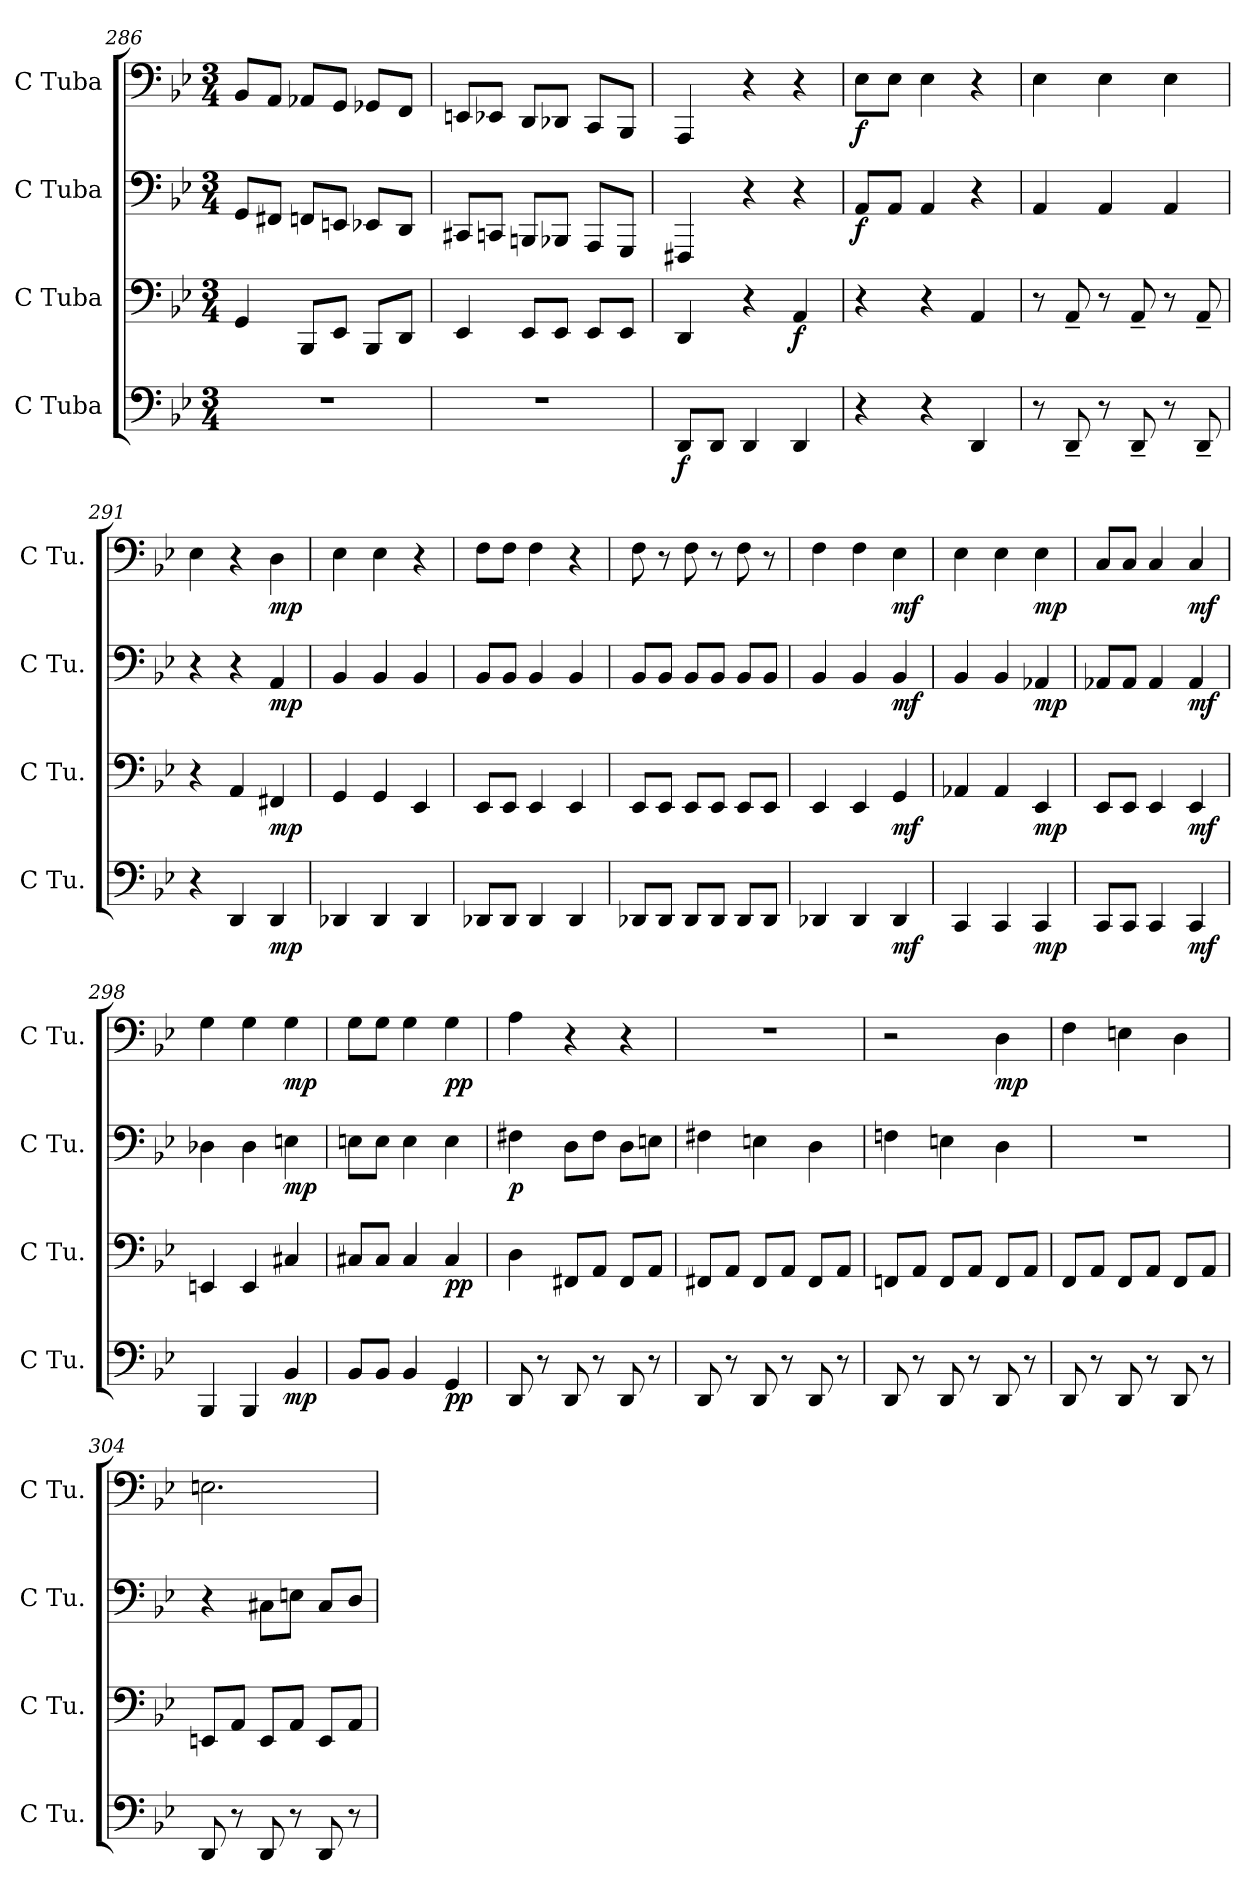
**kern	**dynam	**kern	**dynam	**kern	**dynam	**kern	**dynam
*part4	*part4	*part3	*part3	*part2	*part2	*part1	*part1
*staff4	*staff4	*staff3	*staff3	*staff2	*staff2	*staff1	*staff1
*I"C Tuba	*	*I"C Tuba	*	*I"C Tuba	*	*I"C Tuba	*
*I'C Tu.	*	*I'C Tu.	*	*I'C Tu.	*	*I'C Tu.	*
*clefF4	*	*clefF4	*	*clefF4	*	*clefF4	*
*k[b-e-]	*	*k[b-e-]	*	*k[b-e-]	*	*k[b-e-]	*
*M3/4	*	*M3/4	*	*M3/4	*	*M3/4	*
=286	=286	=286	=286	=286	=286	=286	=286
2.r	.	4GG/	.	8GG/L	.	8BB-/L	.
.	.	.	.	8FF#X/J	.	8AA/J	.
.	.	8BBB-/L	.	8FFn/L	.	8AA-X/L	.
.	.	8EE-/J	.	8EEn/J	.	8GG/J	.
.	.	8BBB-/L	.	8EE-X/L	.	8GG-X/L	.
.	.	8DD/J	.	8DD/J	.	8FF/J	.
=287	=287	=287	=287	=287	=287	=287	=287
2.r	.	4EE-/	.	8CC#X/L	.	8EEn/L	.
.	.	.	.	8CCn/J	.	8EE-X/J	.
.	.	8EE-/L	.	8BBBn/L	.	8DD/L	.
.	.	8EE-/J	.	8BBB-X/J	.	8DD-X/J	.
.	.	8EE-/L	.	8AAA/L	.	8CC/L	.
.	.	8EE-/J	.	8GGG/J	.	8BBB-/J	.
=288	=288	=288	=288	=288	=288	=288	=288
!	!LO:DY:b	!	!	!	!	!	!
8DD/L	f	4DD/	.	4FFF#X/	.	4AAA/	.
8DD/J	.	.	.	.	.	.	.
4DD/	.	4r	.	4r	.	4r	.
!	!	!	!LO:DY:b	!	!	!	!
4DD/	.	4AA/	f	4r	.	4r	.
=289	=289	=289	=289	=289	=289	=289	=289
!	!	!	!	!	!LO:DY:b	!	!LO:DY:b
4r	.	4r	.	8AA/L	f	8E-\L	f
.	.	.	.	8AA/J	.	8E-\J	.
4r	.	4r	.	4AA/	.	4E-\	.
4DD/	.	4AA/	.	4r	.	4r	.
!!LO:PB:g=z
=290	=290	=290	=290	=290	=290	=290	=290
8r	.	8r	.	4AA/	.	4E-\	.
8DD~/	.	8AA~/	.	.	.	.	.
8r	.	8r	.	4AA/	.	4E-\	.
8DD~/	.	8AA~/	.	.	.	.	.
8r	.	8r	.	4AA/	.	4E-\	.
8DD~/	.	8AA~/	.	.	.	.	.
=291	=291	=291	=291	=291	=291	=291	=291
4r	.	4r	.	4r	.	4E-\	.
4DD/	.	4AA/	.	4r	.	4r	.
!	!LO:DY:b	!	!LO:DY:b	!	!LO:DY:b	!	!LO:DY:b
4DD/	mp	4FF#X/	mp	4AA/	mp	4D\	mp
=292	=292	=292	=292	=292	=292	=292	=292
4DD-X/	.	4GG/	.	4BB-/	.	4E-\	.
4DD-/	.	4GG/	.	4BB-/	.	4E-\	.
4DD-/	.	4EE-/	.	4BB-/	.	4r	.
=293	=293	=293	=293	=293	=293	=293	=293
8DD-X/L	.	8EE-/L	.	8BB-/L	.	8F\L	.
8DD-/J	.	8EE-/J	.	8BB-/J	.	8F\J	.
4DD-/	.	4EE-/	.	4BB-/	.	4F\	.
4DD-/	.	4EE-/	.	4BB-/	.	4r	.
=294	=294	=294	=294	=294	=294	=294	=294
8DD-X/L	.	8EE-/L	.	8BB-/L	.	8F\	.
8DD-/J	.	8EE-/J	.	8BB-/J	.	8r	.
8DD-/L	.	8EE-/L	.	8BB-/L	.	8F\	.
8DD-/J	.	8EE-/J	.	8BB-/J	.	8r	.
8DD-/L	.	8EE-/L	.	8BB-/L	.	8F\	.
8DD-/J	.	8EE-/J	.	8BB-/J	.	8r	.
=295	=295	=295	=295	=295	=295	=295	=295
4DD-X/	.	4EE-/	.	4BB-/	.	4F\	.
4DD-/	.	4EE-/	.	4BB-/	.	4F\	.
!	!LO:DY:b	!	!LO:DY:b	!	!LO:DY:b	!	!LO:DY:b
4DD-/	mf	4GG/	mf	4BB-/	mf	4E-\	mf
=296	=296	=296	=296	=296	=296	=296	=296
4CC/	.	4AA-X/	.	4BB-/	.	4E-\	.
4CC/	.	4AA-/	.	4BB-/	.	4E-\	.
!	!LO:DY:b	!	!LO:DY:b	!	!LO:DY:b	!	!LO:DY:b
4CC/	mp	4EE-/	mp	4AA-X/	mp	4E-\	mp
!!LO:LB:g=z
=297	=297	=297	=297	=297	=297	=297	=297
8CC/L	.	8EE-/L	.	8AA-X/L	.	8C/L	.
8CC/J	.	8EE-/J	.	8AA-/J	.	8C/J	.
4CC/	.	4EE-/	.	4AA-/	.	4C/	.
!	!LO:DY:b	!	!LO:DY:b	!	!LO:DY:b	!	!LO:DY:b
4CC/	mf	4EE-/	mf	4AA-/	mf	4C/	mf
=298	=298	=298	=298	=298	=298	=298	=298
4BBB-/	.	4EEn/	.	4D-X\	.	4G\	.
4BBB-/	.	4EE/	.	4D-\	.	4G\	.
!	!LO:DY:b	!	!	!	!LO:DY:b	!	!LO:DY:b
4BB-/	mp	4C#X/	.	4En\	mp	4G\	mp
=299	=299	=299	=299	=299	=299	=299	=299
8BB-/L	.	8C#X/L	.	8En\L	.	8G\L	.
8BB-/J	.	8C#/J	.	8E\J	.	8G\J	.
4BB-/	.	4C#/	.	4E\	.	4G\	.
!	!LO:DY:b	!	!LO:DY:b	!	!	!	!LO:DY:b
4GG/	pp	4C#/	pp	4E\	.	4G\	pp
=300	=300	=300	=300	=300	=300	=300	=300
!	!	!	!	!	!LO:DY:b	!	!
8DD/	.	4D\	.	4F#X\	p	4A\	.
8r	.	.	.	.	.	.	.
8DD/	.	8FF#X/L	.	8D\L	.	4r	.
8r	.	8AA/J	.	8F#\J	.	.	.
8DD/	.	8FF#/L	.	8D\L	.	4r	.
8r	.	8AA/J	.	8En\J	.	.	.
=301	=301	=301	=301	=301	=301	=301	=301
8DD/	.	8FF#X/L	.	4F#X\	.	2.r	.
8r	.	8AA/J	.	.	.	.	.
8DD/	.	8FF#/L	.	4En\	.	.	.
8r	.	8AA/J	.	.	.	.	.
8DD/	.	8FF#/L	.	4D\	.	.	.
8r	.	8AA/J	.	.	.	.	.
=302	=302	=302	=302	=302	=302	=302	=302
8DD/	.	8FFn/L	.	4Fn\	.	2r	.
8r	.	8AA/J	.	.	.	.	.
8DD/	.	8FF/L	.	4En\	.	.	.
8r	.	8AA/J	.	.	.	.	.
!	!	!	!	!	!	!	!LO:DY:b
8DD/	.	8FF/L	.	4D\	.	4D\	mp
8r	.	8AA/J	.	.	.	.	.
!!LO:LB:g=z
=303	=303	=303	=303	=303	=303	=303	=303
8DD/	.	8FF/L	.	2.r	.	4F\	.
8r	.	8AA/J	.	.	.	.	.
8DD/	.	8FF/L	.	.	.	4En\	.
8r	.	8AA/J	.	.	.	.	.
8DD/	.	8FF/L	.	.	.	4D\	.
8r	.	8AA/J	.	.	.	.	.
=304	=304	=304	=304	=304	=304	=304	=304
8DD/	.	8EEn/L	.	4r	.	2.En\	.
8r	.	8AA/J	.	.	.	.	.
8DD/	.	8EE/L	.	8C#X\L	.	.	.
8r	.	8AA/J	.	8En\J	.	.	.
8DD/	.	8EE/L	.	8C#/L	.	.	.
8r	.	8AA/J	.	8D/J	.	.	.
=	=	=	=	=	=	=	=
*-	*-	*-	*-	*-	*-	*-	*-
